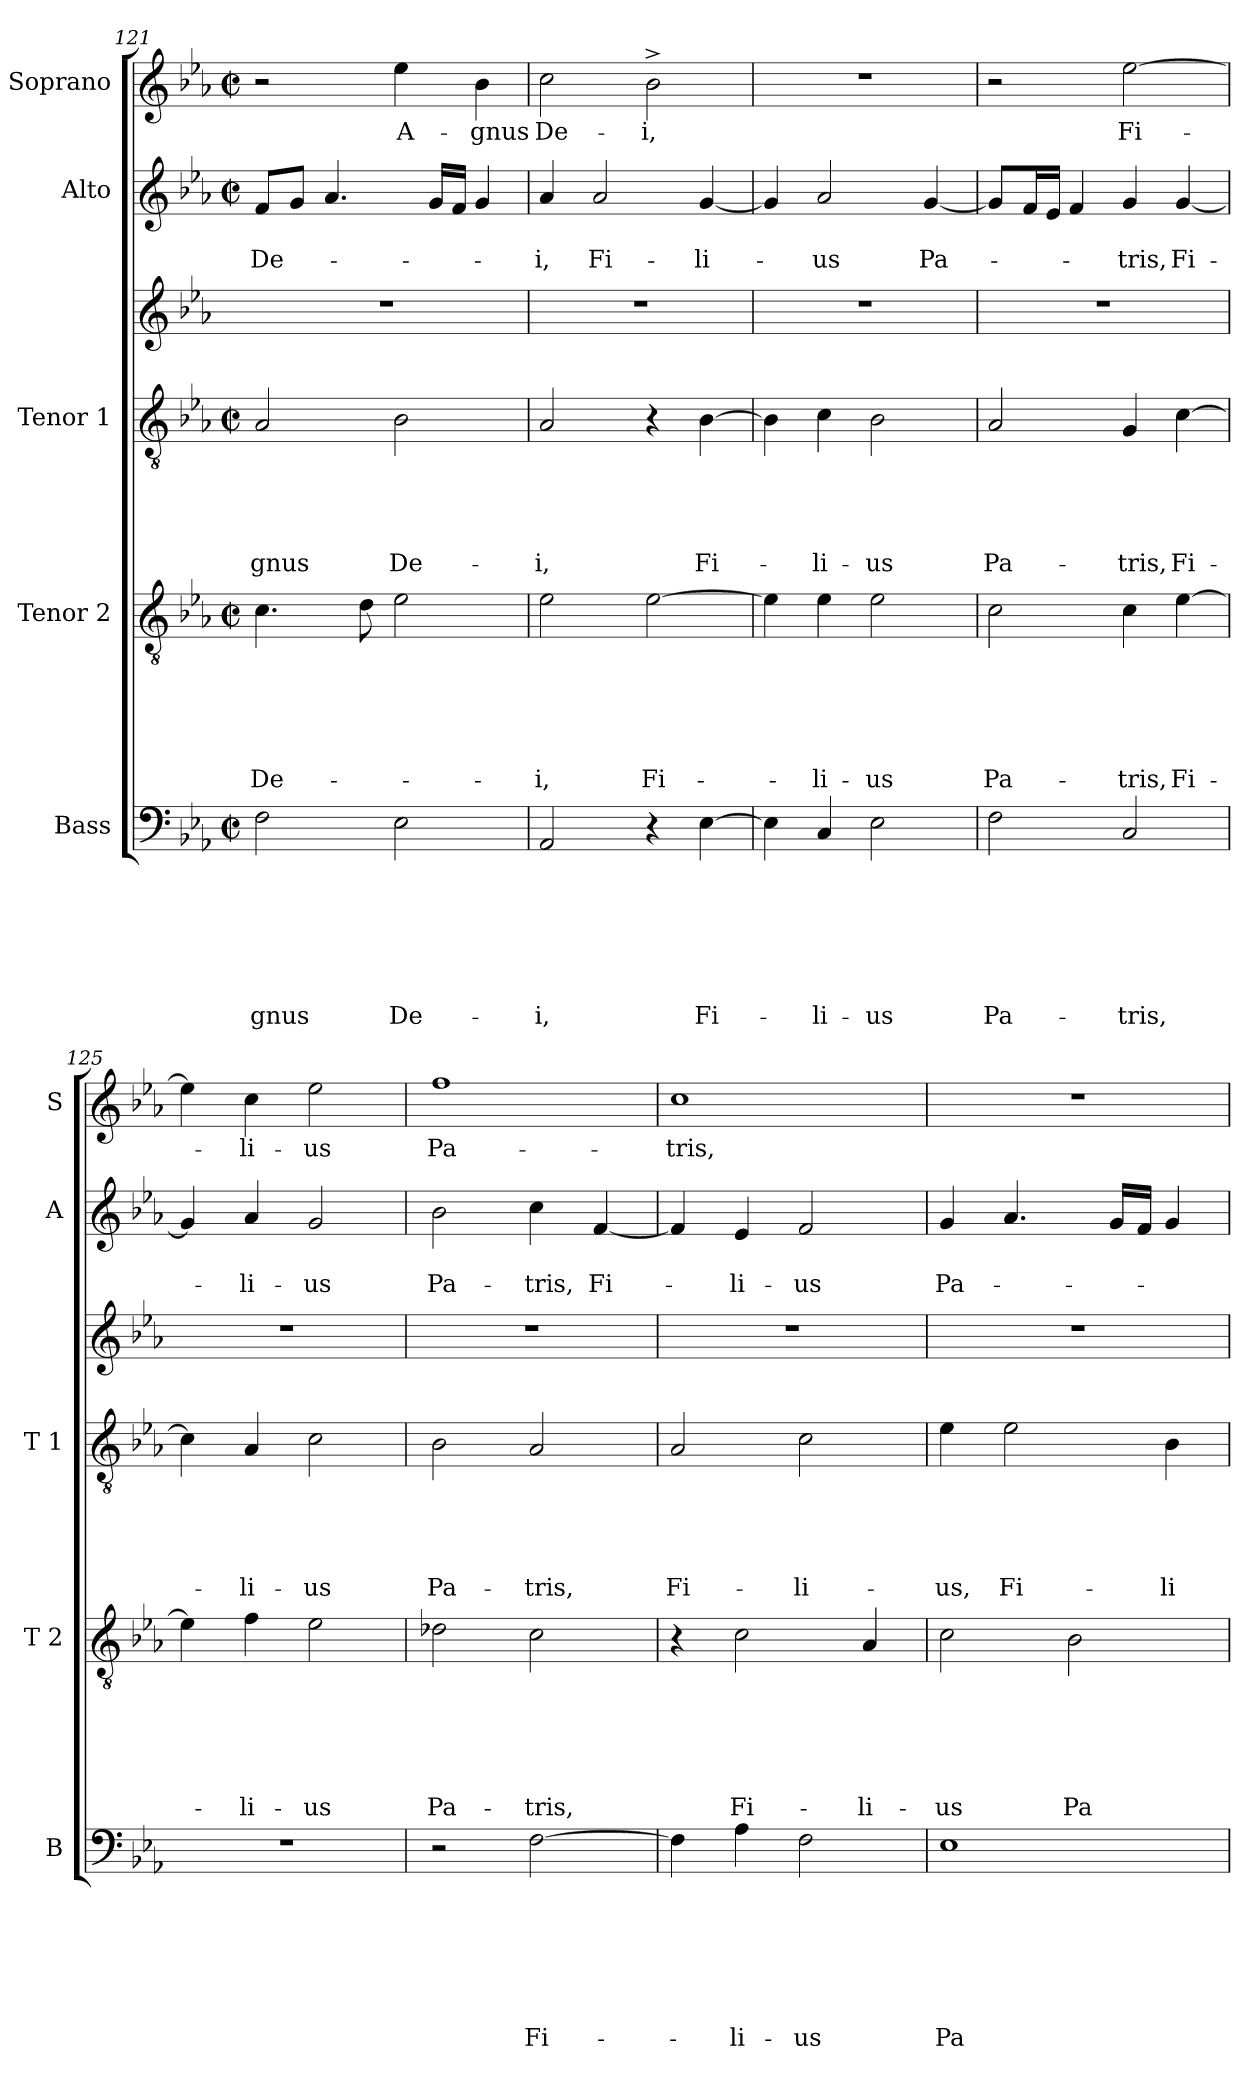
**kern	**text	**text	**text	**text	**text	**text	**text	**kern	**text	**text	**text	**text	**text	**text	**kern	**text	**text	**text	**text	**text	**kern	**kern	**text	**text	**kern	**text
*part6	*part6	*part6	*part6	*part6	*part6	*part6	*part6	*part5	*part5	*part5	*part5	*part5	*part5	*part5	*part4	*part4	*part4	*part4	*part4	*part4	*part3	*part2	*part2	*part2	*part1	*part1
*staff6	*staff6	*staff6	*staff6	*staff6	*staff6	*staff6	*staff6	*staff5	*staff5	*staff5	*staff5	*staff5	*staff5	*staff5	*staff4	*staff4	*staff4	*staff4	*staff4	*staff4	*staff3	*staff2	*staff2	*staff2	*staff1	*staff1
*I"Bass	*	*	*	*	*	*	*	*I"Tenor 2	*	*	*	*	*	*	*I"Tenor 1	*	*	*	*	*	*	*I"Alto	*	*	*I"Soprano	*
*I'B	*	*	*	*	*	*	*	*I'T 2	*	*	*	*	*	*	*I'T 1	*	*	*	*	*	*	*I'A	*	*	*I'S	*
!!LO:LB:g=z
*clefF4	*	*	*	*	*	*	*	*clefGv2	*	*	*	*	*	*	*clefGv2	*	*	*	*	*	*clefG2	*clefG2	*	*	*clefG2	*
*k[b-e-a-]	*	*	*	*	*	*	*	*k[b-e-a-]	*	*	*	*	*	*	*k[b-e-a-]	*	*	*	*	*	*k[b-e-a-]	*k[b-e-a-]	*	*	*k[b-e-a-]	*
*E-:	*	*	*	*	*	*	*	*E-:	*	*	*	*	*	*	*E-:	*	*	*	*	*	*E-:	*E-:	*	*	*E-:	*
*M2/2	*	*	*	*	*	*	*	*M2/2	*	*	*	*	*	*	*M2/2	*	*	*	*	*	*	*M2/2	*	*	*M2/2	*
*met(c|)	*	*	*	*	*	*	*	*met(c|)	*	*	*	*	*	*	*met(c|)	*	*	*	*	*	*	*met(c|)	*	*	*met(c|)	*
=121	=121	=121	=121	=121	=121	=121	=121	=121	=121	=121	=121	=121	=121	=121	=121	=121	=121	=121	=121	=121	=121	=121	=121	=121	=121	=121
!	!	!	!	!	!	!	!LO:LY:b	!	!	!	!	!	!	!LO:LY:b	!	!	!	!	!	!LO:LY:b	!	!	!	!LO:LY:b	!	!
2F\	.	.	.	.	.	.	-gnus	4.c\	.	.	.	.	.	De-	2A-/	.	.	.	.	-gnus	1r	8f/L	.	De-	2r	.
.	.	.	.	.	.	.	.	.	.	.	.	.	.	.	.	.	.	.	.	.	.	8g/J	.	.	.	.
.	.	.	.	.	.	.	.	.	.	.	.	.	.	.	.	.	.	.	.	.	.	4.a-/	.	.	.	.
.	.	.	.	.	.	.	.	8d\	.	.	.	.	.	.	.	.	.	.	.	.	.	.	.	.	.	.
!	!	!	!	!	!	!	!LO:LY:b	!	!	!	!	!	!	!	!	!	!	!	!	!LO:LY:b	!	!	!	!	!	!LO:LY:b
2E-\	.	.	.	.	.	.	De-	2e-\	.	.	.	.	.	.	2B-\	.	.	.	.	De-	.	.	.	.	4ee-\	A-
.	.	.	.	.	.	.	.	.	.	.	.	.	.	.	.	.	.	.	.	.	.	16g/LL	.	.	.	.
.	.	.	.	.	.	.	.	.	.	.	.	.	.	.	.	.	.	.	.	.	.	16f/JJ	.	.	.	.
!	!	!	!	!	!	!	!	!	!	!	!	!	!	!	!	!	!	!	!	!	!	!	!	!	!	!LO:LY:b
.	.	.	.	.	.	.	.	.	.	.	.	.	.	.	.	.	.	.	.	.	.	4g/	.	.	4b-\	-gnus
=122	=122	=122	=122	=122	=122	=122	=122	=122	=122	=122	=122	=122	=122	=122	=122	=122	=122	=122	=122	=122	=122	=122	=122	=122	=122	=122
!	!	!	!	!	!	!	!LO:LY:b	!	!	!	!	!	!	!LO:LY:b	!	!	!	!	!	!LO:LY:b	!	!	!	!LO:LY:b	!	!LO:LY:b
2AA-/	.	.	.	.	.	.	-i,	2e-\	.	.	.	.	.	-i,	2A-/	.	.	.	.	-i,	1r	4a-/	.	-i,	2cc\	De-
!	!	!	!	!	!	!	!	!	!	!	!	!	!	!	!	!	!	!	!	!	!	!	!	!LO:LY:b	!	!
.	.	.	.	.	.	.	.	.	.	.	.	.	.	.	.	.	.	.	.	.	.	2a-/	.	Fi-	.	.
!	!	!	!	!	!	!	!	!	!	!	!	!	!	!LO:LY:b	!	!	!	!	!	!	!	!	!	!	!	!LO:LY:b
4r	.	.	.	.	.	.	.	[>2e-\	.	.	.	.	.	Fi-	4r	.	.	.	.	.	.	.	.	.	2b-^>\	-i,
!	!	!	!	!	!	!	!LO:LY:b	!	!	!	!	!	!	!	!	!	!	!	!	!LO:LY:b	!	!	!	!LO:LY:b	!	!
[>4E-\	.	.	.	.	.	.	Fi-	.	.	.	.	.	.	.	[>4B-\	.	.	.	.	Fi-	.	[<4g/	.	-li-	.	.
=123	=123	=123	=123	=123	=123	=123	=123	=123	=123	=123	=123	=123	=123	=123	=123	=123	=123	=123	=123	=123	=123	=123	=123	=123	=123	=123
4E-\]	.	.	.	.	.	.	.	4e-\]	.	.	.	.	.	.	4B-\]	.	.	.	.	.	1r	4g/]	.	.	1r	.
!	!	!	!	!	!	!	!LO:LY:b	!	!	!	!	!	!	!LO:LY:b	!	!	!	!	!	!LO:LY:b	!	!	!	!LO:LY:b	!	!
4C/	.	.	.	.	.	.	-li-	4e-\	.	.	.	.	.	-li-	4c\	.	.	.	.	-li-	.	2a-/	.	-us	.	.
!	!	!	!	!	!	!	!LO:LY:b	!	!	!	!	!	!	!LO:LY:b	!	!	!	!	!	!LO:LY:b	!	!	!	!	!	!
2E-\	.	.	.	.	.	.	-us	2e-\	.	.	.	.	.	-us	2B-\	.	.	.	.	-us	.	.	.	.	.	.
!	!	!	!	!	!	!	!	!	!	!	!	!	!	!	!	!	!	!	!	!	!	!	!	!LO:LY:b	!	!
.	.	.	.	.	.	.	.	.	.	.	.	.	.	.	.	.	.	.	.	.	.	[<4g/	.	Pa-	.	.
=124	=124	=124	=124	=124	=124	=124	=124	=124	=124	=124	=124	=124	=124	=124	=124	=124	=124	=124	=124	=124	=124	=124	=124	=124	=124	=124
!	!	!	!	!	!	!	!LO:LY:b	!	!	!	!	!	!	!LO:LY:b	!	!	!	!	!	!LO:LY:b	!	!	!	!	!	!
2F\	.	.	.	.	.	.	Pa-	2c\	.	.	.	.	.	Pa-	2A-/	.	.	.	.	Pa-	1r	8g/L]	.	.	2r	.
.	.	.	.	.	.	.	.	.	.	.	.	.	.	.	.	.	.	.	.	.	.	16f/L	.	.	.	.
.	.	.	.	.	.	.	.	.	.	.	.	.	.	.	.	.	.	.	.	.	.	16e-/JJ	.	.	.	.
.	.	.	.	.	.	.	.	.	.	.	.	.	.	.	.	.	.	.	.	.	.	4f/	.	.	.	.
!	!	!	!	!	!	!	!LO:LY:b	!	!	!	!	!	!	!LO:LY:b	!	!	!	!	!	!LO:LY:b	!	!	!	!LO:LY:b	!	!LO:LY:b
2C/	.	.	.	.	.	.	-tris,	4c\	.	.	.	.	.	-tris,	4G/	.	.	.	.	-tris,	.	4g/	.	-tris,	[>2ee-\	Fi-
!	!	!	!	!	!	!	!	!	!	!	!	!	!	!LO:LY:b	!	!	!	!	!	!LO:LY:b	!	!	!	!LO:LY:b	!	!
.	.	.	.	.	.	.	.	[>4e-\	.	.	.	.	.	Fi-	[>4c\	.	.	.	.	Fi-	.	[<4g/	.	Fi-	.	.
=125	=125	=125	=125	=125	=125	=125	=125	=125	=125	=125	=125	=125	=125	=125	=125	=125	=125	=125	=125	=125	=125	=125	=125	=125	=125	=125
1r	.	.	.	.	.	.	.	4e-\]	.	.	.	.	.	.	4c\]	.	.	.	.	.	1r	4g/]	.	.	4ee-\]	.
!	!	!	!	!	!	!	!	!	!	!	!	!	!	!LO:LY:b	!	!	!	!	!	!LO:LY:b	!	!	!	!LO:LY:b	!	!LO:LY:b
.	.	.	.	.	.	.	.	4f\	.	.	.	.	.	-li-	4A-/	.	.	.	.	-li-	.	4a-/	.	-li-	4cc\	-li-
!	!	!	!	!	!	!	!	!	!	!	!	!	!	!LO:LY:b	!	!	!	!	!	!LO:LY:b	!	!	!	!LO:LY:b	!	!LO:LY:b
.	.	.	.	.	.	.	.	2e-\	.	.	.	.	.	-us	2c\	.	.	.	.	-us	.	2g/	.	-us	2ee-\	-us
=126	=126	=126	=126	=126	=126	=126	=126	=126	=126	=126	=126	=126	=126	=126	=126	=126	=126	=126	=126	=126	=126	=126	=126	=126	=126	=126
!	!	!	!	!	!	!	!	!	!	!	!	!	!	!LO:LY:b	!	!	!	!	!	!LO:LY:b	!	!	!	!LO:LY:b	!	!LO:LY:b
2r	.	.	.	.	.	.	.	2d-X\	.	.	.	.	.	Pa-	2B-\	.	.	.	.	Pa-	1r	2b-\	.	Pa-	1ff	Pa-
!	!	!	!	!	!	!	!LO:LY:b	!	!	!	!	!	!	!LO:LY:b	!	!	!	!	!	!LO:LY:b	!	!	!	!LO:LY:b	!	!
[>2F\	.	.	.	.	.	.	Fi-	2c\	.	.	.	.	.	-tris,	2A-/	.	.	.	.	-tris,	.	4cc\	.	-tris,	.	.
!	!	!	!	!	!	!	!	!	!	!	!	!	!	!	!	!	!	!	!	!	!	!	!	!LO:LY:b	!	!
.	.	.	.	.	.	.	.	.	.	.	.	.	.	.	.	.	.	.	.	.	.	[>4f/	.	Fi-	.	.
!!LO:PB:g=z
=127	=127	=127	=127	=127	=127	=127	=127	=127	=127	=127	=127	=127	=127	=127	=127	=127	=127	=127	=127	=127	=127	=127	=127	=127	=127	=127
!	!	!	!	!	!	!	!	!	!	!	!	!	!	!	!	!	!	!	!	!LO:LY:b	!	!	!	!	!	!LO:LY:b
4F\]	.	.	.	.	.	.	.	4r	.	.	.	.	.	.	2A-/	.	.	.	.	Fi-	1r	4f/]	.	.	1cc	-tris,
!	!	!	!	!	!	!	!LO:LY:b	!	!	!	!	!	!	!LO:LY:b	!	!	!	!	!	!	!	!	!	!LO:LY:b	!	!
4A-\	.	.	.	.	.	.	-li-	2c\	.	.	.	.	.	Fi-	.	.	.	.	.	.	.	4e-/	.	-li-	.	.
!	!	!	!	!	!	!	!LO:LY:b	!	!	!	!	!	!	!	!	!	!	!	!	!LO:LY:b	!	!	!	!LO:LY:b	!	!
2F\	.	.	.	.	.	.	-us	.	.	.	.	.	.	.	2c\	.	.	.	.	-li-	.	2f/	.	-us	.	.
!	!	!	!	!	!	!	!	!	!	!	!	!	!	!LO:LY:b	!	!	!	!	!	!	!	!	!	!	!	!
.	.	.	.	.	.	.	.	4A-/	.	.	.	.	.	-li-	.	.	.	.	.	.	.	.	.	.	.	.
=128	=128	=128	=128	=128	=128	=128	=128	=128	=128	=128	=128	=128	=128	=128	=128	=128	=128	=128	=128	=128	=128	=128	=128	=128	=128	=128
!	!	!	!	!	!	!	!LO:LY:b	!	!	!	!	!	!	!LO:LY:b	!	!	!	!	!	!LO:LY:b	!	!	!	!LO:LY:b	!	!
1E-	.	.	.	.	.	.	Pa-	2c\	.	.	.	.	.	-us	4e-\	.	.	.	.	-us,	1r	4g/	.	Pa-	1r	.
!	!	!	!	!	!	!	!	!	!	!	!	!	!	!	!	!	!	!	!	!LO:LY:b	!	!	!	!	!	!
.	.	.	.	.	.	.	.	.	.	.	.	.	.	.	2e-\	.	.	.	.	Fi-	.	4.a-/	.	.	.	.
!	!	!	!	!	!	!	!	!	!	!	!	!	!	!LO:LY:b	!	!	!	!	!	!	!	!	!	!	!	!
.	.	.	.	.	.	.	.	2B-\	.	.	.	.	.	Pa-	.	.	.	.	.	.	.	.	.	.	.	.
.	.	.	.	.	.	.	.	.	.	.	.	.	.	.	.	.	.	.	.	.	.	16g/LL	.	.	.	.
.	.	.	.	.	.	.	.	.	.	.	.	.	.	.	.	.	.	.	.	.	.	16f/JJ	.	.	.	.
!	!	!	!	!	!	!	!	!	!	!	!	!	!	!	!	!	!	!	!	!LO:LY:b	!	!	!	!	!	!
.	.	.	.	.	.	.	.	.	.	.	.	.	.	.	4B-\	.	.	.	.	-li-	.	4g/	.	.	.	.
=	=	=	=	=	=	=	=	=	=	=	=	=	=	=	=	=	=	=	=	=	=	=	=	=	=	=
*-	*-	*-	*-	*-	*-	*-	*-	*-	*-	*-	*-	*-	*-	*-	*-	*-	*-	*-	*-	*-	*-	*-	*-	*-	*-	*-
